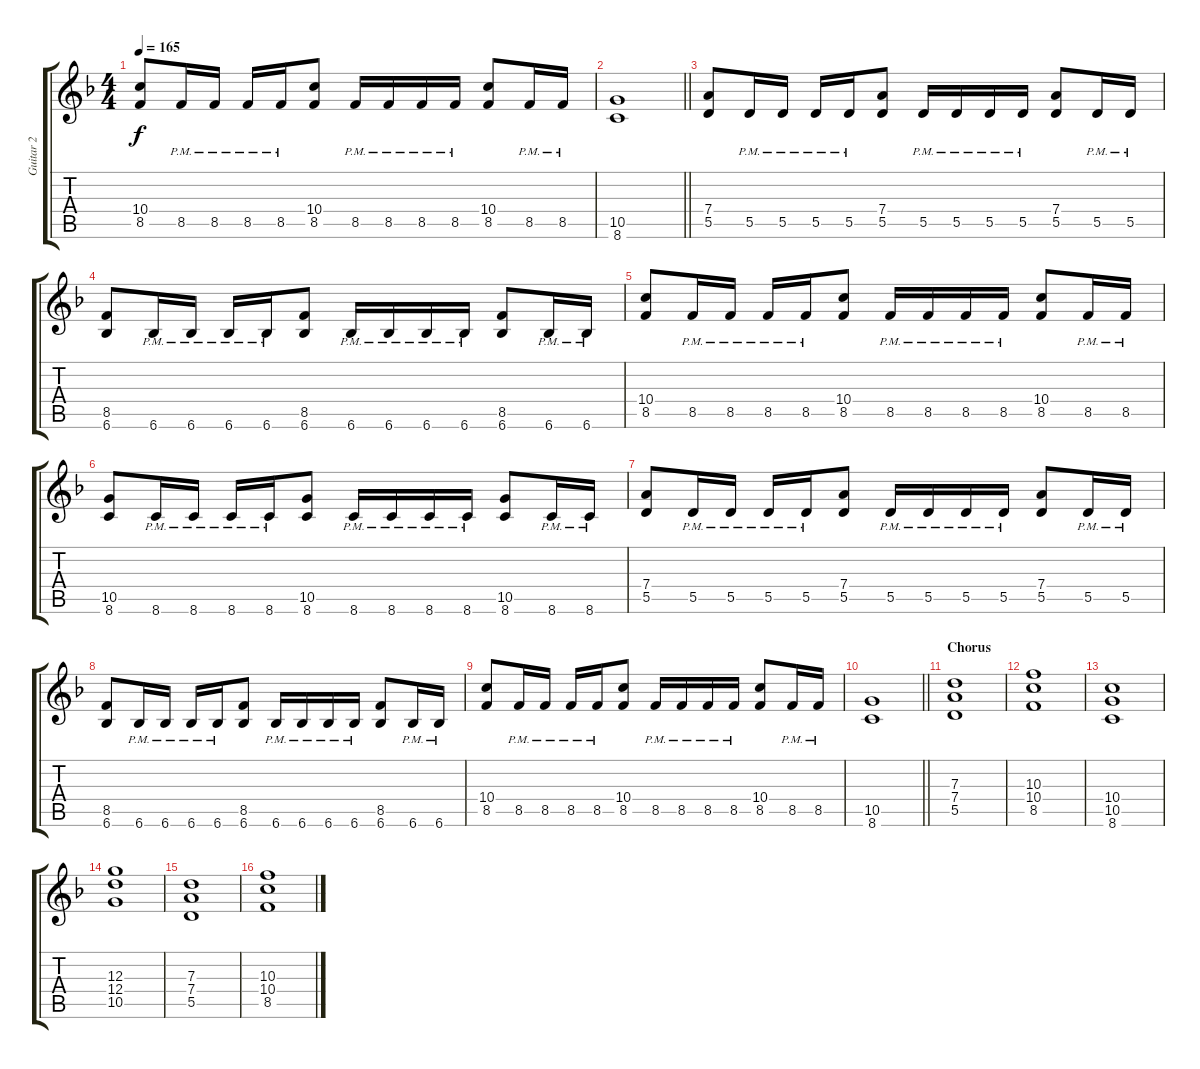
\track ("Guitar 2" "Guitar 2") {instrument distortionguitar}
\staff {score tabs}
\tuning (E4 B3 G3 D3 A2 E2) {hide}
\ts (4 4)
\tempo 165
\clef g2
\ks f
(10.4 8.5).8{dy f} 8.5{pm}.16 8.5{pm}.16 8.5{pm}.16 8.5{pm}.16 (10.4 8.5).8 8.5{pm}.16 8.5{pm}.16 8.5{pm}.16 8.5{pm}.16 (10.4 8.5).8 8.5{pm}.16 8.5{pm}.16 |
\barLineRight lightlight
(10.5 8.6).1 |
(7.4 5.5).8 5.5{pm}.16 5.5{pm}.16 5.5{pm}.16 5.5{pm}.16 (7.4 5.5).8 5.5{pm}.16 5.5{pm}.16 5.5{pm}.16 5.5{pm}.16 (7.4 5.5).8 5.5{pm}.16 5.5{pm}.16 |
(8.5 6.6).8 6.6{pm}.16 6.6{pm}.16 6.6{pm}.16 6.6{pm}.16 (8.5 6.6).8 6.6{pm}.16 6.6{pm}.16 6.6{pm}.16 6.6{pm}.16 (8.5 6.6).8 6.6{pm}.16 6.6{pm}.16 |
(10.4 8.5).8 8.5{pm}.16 8.5{pm}.16 8.5{pm}.16 8.5{pm}.16 (10.4 8.5).8 8.5{pm}.16 8.5{pm}.16 8.5{pm}.16 8.5{pm}.16 (10.4 8.5).8 8.5{pm}.16 8.5{pm}.16 |
(10.5 8.6).8 8.6{pm}.16 8.6{pm}.16 8.6{pm}.16 8.6{pm}.16 (10.5 8.6).8 8.6{pm}.16 8.6{pm}.16 8.6{pm}.16 8.6{pm}.16 (10.5 8.6).8 8.6{pm}.16 8.6{pm}.16 |
(7.4 5.5).8 5.5{pm}.16 5.5{pm}.16 5.5{pm}.16 5.5{pm}.16 (7.4 5.5).8 5.5{pm}.16 5.5{pm}.16 5.5{pm}.16 5.5{pm}.16 (7.4 5.5).8 5.5{pm}.16 5.5{pm}.16 |
(8.5 6.6).8 6.6{pm}.16 6.6{pm}.16 6.6{pm}.16 6.6{pm}.16 (8.5 6.6).8 6.6{pm}.16 6.6{pm}.16 6.6{pm}.16 6.6{pm}.16 (8.5 6.6).8 6.6{pm}.16 6.6{pm}.16 |
(10.4 8.5).8 8.5{pm}.16 8.5{pm}.16 8.5{pm}.16 8.5{pm}.16 (10.4 8.5).8 8.5{pm}.16 8.5{pm}.16 8.5{pm}.16 8.5{pm}.16 (10.4 8.5).8 8.5{pm}.16 8.5{pm}.16 |
\barLineRight lightlight
(10.5 8.6).1 |
\section ("" "Chorus")
(7.3 7.4 5.5).1 |
(10.3 10.4 8.5).1 |
(10.4 10.5 8.6).1 |
(12.3 12.4 10.5).1 |
(7.3 7.4 5.5).1 |
(10.3 10.4 8.5).1
